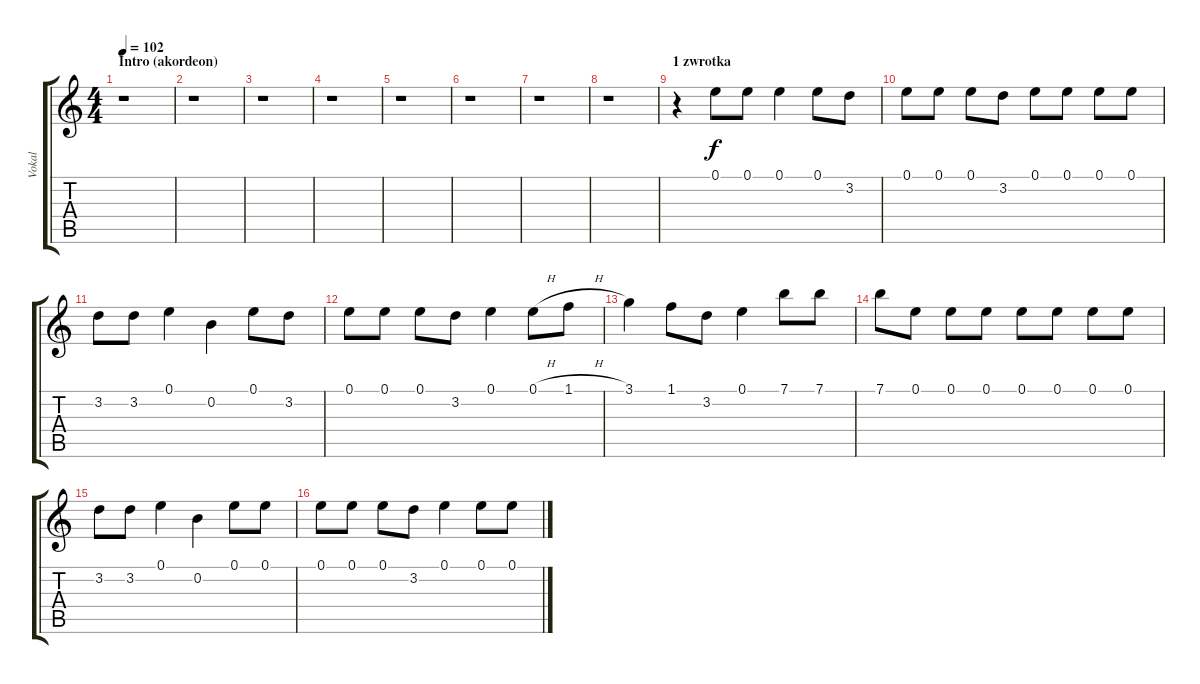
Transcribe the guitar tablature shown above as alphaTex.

\track ("Vokal" "Vokal") {instrument electricguitarjazz}
\staff {score tabs}
\tuning (E4 B3 G3 D3 A2 E2) {hide}
\ts (4 4)
\section ("" "Intro (akordeon)")
\tempo 102
\clef g2
\ks c
r.1{dy f} |
r.1 |
r.1 |
r.1 |
r.1 |
r.1 |
r.1 |
r.1 |
\section ("" "1 zwrotka")
r.4 0.1.8 0.1.8 0.1.4 0.1.8 3.2.8 |
0.1.8 0.1.8 0.1.8 3.2.8 0.1.8 0.1.8 0.1.8 0.1.8 |
3.2.8 3.2.8 0.1.4 0.2.4 0.1.8 3.2.8 |
0.1.8 0.1.8 0.1.8 3.2.8 0.1.4 0.1{h}.8 1.1{h}.8 |
3.1.4 1.1.8 3.2.8 0.1.4 7.1.8 7.1.8 |
7.1.8 0.1.8 0.1.8 0.1.8 0.1.8 0.1.8 0.1.8 0.1.8 |
3.2.8 3.2.8 0.1.4 0.2.4 0.1.8 0.1.8 |
0.1.8 0.1.8 0.1.8 3.2.8 0.1.4 0.1.8 0.1.8
